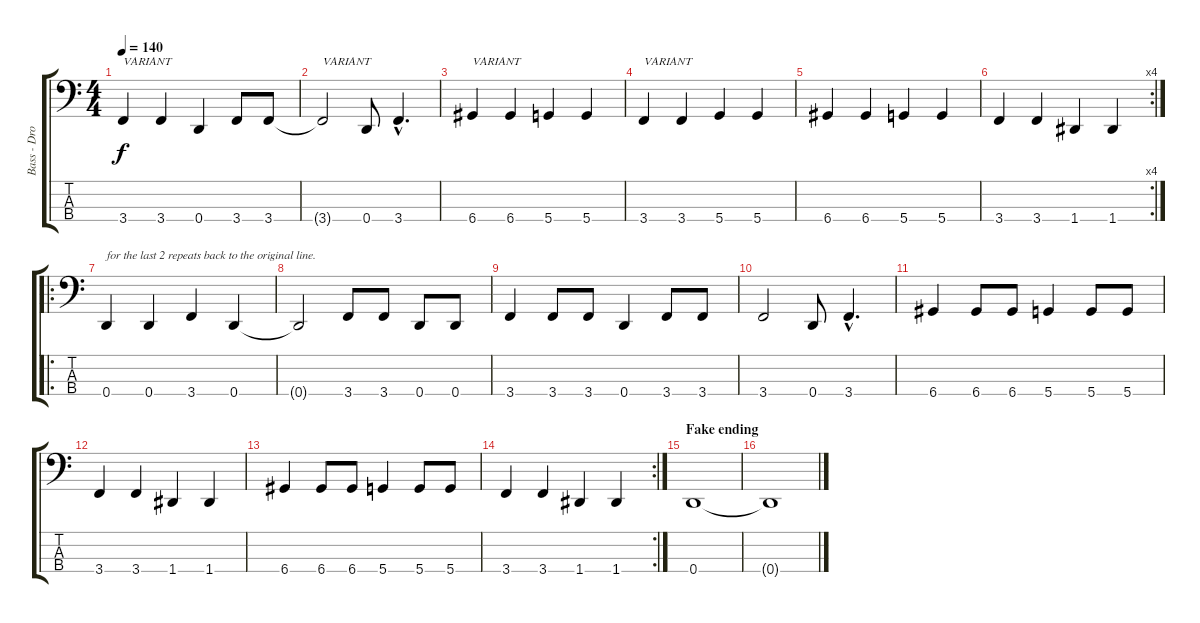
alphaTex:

\track ("Bass - Drop D" "Bass - Dro") {instrument electricbassfinger}
\staff {score tabs}
\tuning (G2 D2 A1 D1) {hide}
\ts (4 4)
\tempo 140
\clef f4
\ks c
3.4.4{txt "VARIANT" dy f} 3.4.4 0.4.4 3.4.8 3.4.8 |
3.4{t}.2{txt "VARIANT"} 0.4.8 3.4{hac}.4{d} |
6.4.4{txt "VARIANT"} 6.4.4 5.4.4 5.4.4 |
3.4.4{txt "VARIANT"} 3.4.4 5.4.4 5.4.4 |
6.4.4 6.4.4 5.4.4 5.4.4 |
\rc 4
3.4.4 3.4.4 1.4.4 1.4.4 |
\ro
0.4.4{txt "for the last 2 repeats back to the original line."} 0.4.4 3.4.4 0.4.4 |
0.4{t}.2 3.4.8 3.4.8 0.4.8 0.4.8 |
3.4.4 3.4.8 3.4.8 0.4.4 3.4.8 3.4.8 |
3.4.2 0.4.8 3.4{hac}.4{d} |
6.4.4 6.4.8 6.4.8 5.4.4 5.4.8 5.4.8 |
3.4.4 3.4.4 1.4.4 1.4.4 |
6.4.4 6.4.8 6.4.8 5.4.4 5.4.8 5.4.8 |
\rc 2
3.4.4 3.4.4 1.4.4 1.4.4 |
\section ("" "Fake ending")
0.4.1 |
0.4{t}.1
